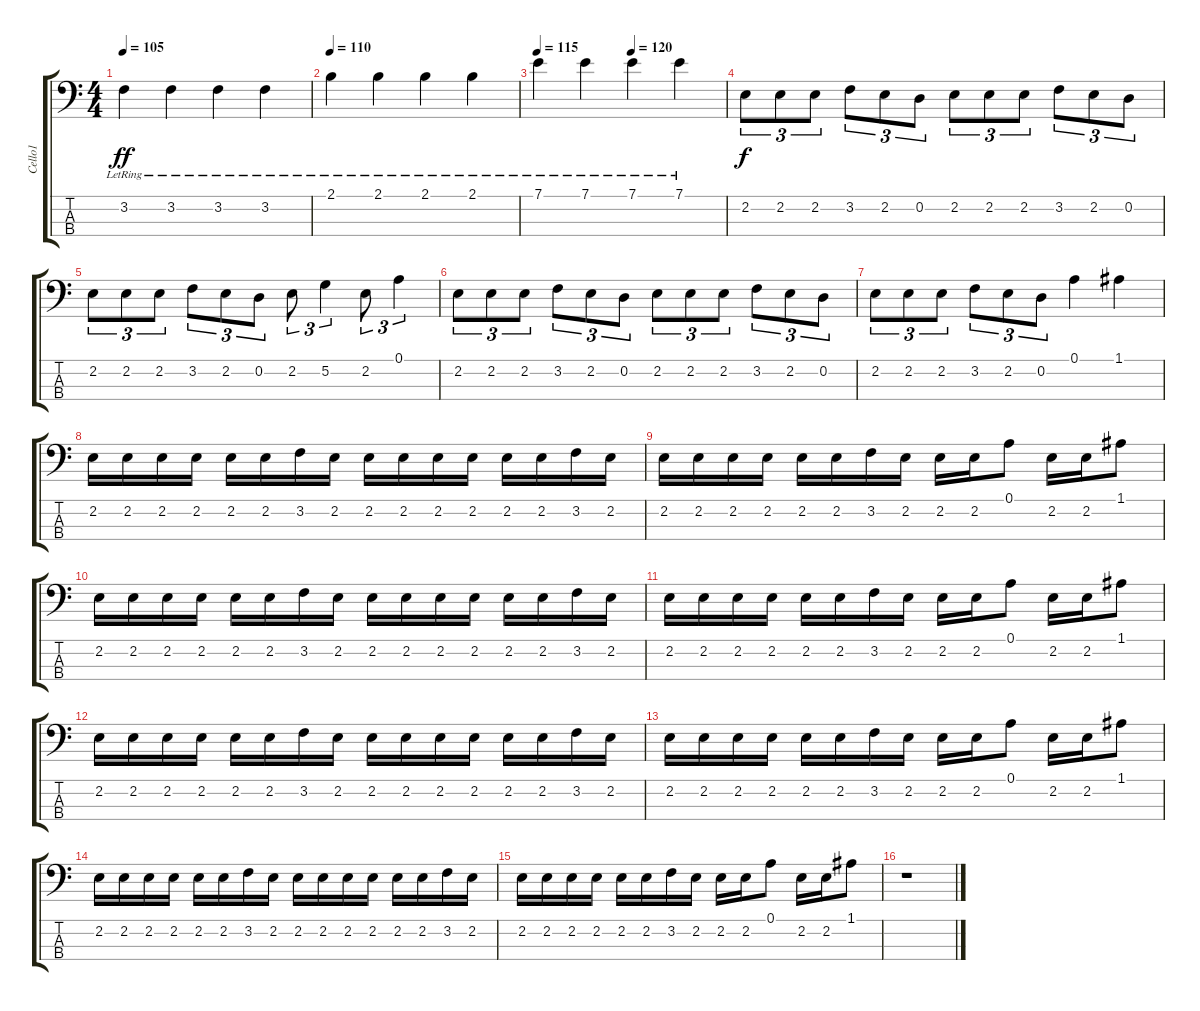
\track ("Cello1" "Cello1") {instrument distortionguitar}
\staff {score tabs}
\tuning (A2 D2 G1 C1) {hide}
\ts (4 4)
\tempo 105
\clef f4
\ks c
3.2{lr}.4{dy ff} 3.2{lr}.4 3.2{lr}.4 3.2{lr}.4 |
\tempo 110
2.1{lr}.4 2.1{lr}.4 2.1{lr}.4 2.1{lr}.4 |
\tempo 115
\tempo (120 0.5)
7.1{lr}.4 7.1{lr}.4 7.1{lr}.4 7.1{lr}.4 |
2.2.8{tu (3 2) dy f instrument distortionguitar} 2.2.8{tu (3 2)} 2.2.8{tu (3 2)} 3.2.8{tu (3 2)} 2.2.8{tu (3 2)} 0.2.8{tu (3 2)} 2.2.8{tu (3 2)} 2.2.8{tu (3 2)} 2.2.8{tu (3 2)} 3.2.8{tu (3 2)} 2.2.8{tu (3 2)} 0.2.8{tu (3 2)} |
2.2.8{tu (3 2)} 2.2.8{tu (3 2)} 2.2.8{tu (3 2)} 3.2.8{tu (3 2)} 2.2.8{tu (3 2)} 0.2.8{tu (3 2)} 2.2.8{tu (3 2)} 5.2.4{tu (3 2)} 2.2.8{tu (3 2)} 0.1.4{tu (3 2)} |
2.2.8{tu (3 2)} 2.2.8{tu (3 2)} 2.2.8{tu (3 2)} 3.2.8{tu (3 2)} 2.2.8{tu (3 2)} 0.2.8{tu (3 2)} 2.2.8{tu (3 2)} 2.2.8{tu (3 2)} 2.2.8{tu (3 2)} 3.2.8{tu (3 2)} 2.2.8{tu (3 2)} 0.2.8{tu (3 2)} |
2.2.8{tu (3 2)} 2.2.8{tu (3 2)} 2.2.8{tu (3 2)} 3.2.8{tu (3 2)} 2.2.8{tu (3 2)} 0.2.8{tu (3 2)} 0.1.4 1.1.4 |
2.2.16 2.2.16 2.2.16 2.2.16 2.2.16 2.2.16 3.2.16 2.2.16 2.2.16 2.2.16 2.2.16 2.2.16 2.2.16 2.2.16 3.2.16 2.2.16 |
2.2.16 2.2.16 2.2.16 2.2.16 2.2.16 2.2.16 3.2.16 2.2.16 2.2.16 2.2.16 0.1.8 2.2.16 2.2.16 1.1.8 |
2.2.16 2.2.16 2.2.16 2.2.16 2.2.16 2.2.16 3.2.16 2.2.16 2.2.16 2.2.16 2.2.16 2.2.16 2.2.16 2.2.16 3.2.16 2.2.16 |
2.2.16 2.2.16 2.2.16 2.2.16 2.2.16 2.2.16 3.2.16 2.2.16 2.2.16 2.2.16 0.1.8 2.2.16 2.2.16 1.1.8 |
2.2.16 2.2.16 2.2.16 2.2.16 2.2.16 2.2.16 3.2.16 2.2.16 2.2.16 2.2.16 2.2.16 2.2.16 2.2.16 2.2.16 3.2.16 2.2.16 |
2.2.16 2.2.16 2.2.16 2.2.16 2.2.16 2.2.16 3.2.16 2.2.16 2.2.16 2.2.16 0.1.8 2.2.16 2.2.16 1.1.8 |
2.2.16 2.2.16 2.2.16 2.2.16 2.2.16 2.2.16 3.2.16 2.2.16 2.2.16 2.2.16 2.2.16 2.2.16 2.2.16 2.2.16 3.2.16 2.2.16 |
2.2.16 2.2.16 2.2.16 2.2.16 2.2.16 2.2.16 3.2.16 2.2.16 2.2.16 2.2.16 0.1.8 2.2.16 2.2.16 1.1.8 |
r.1
